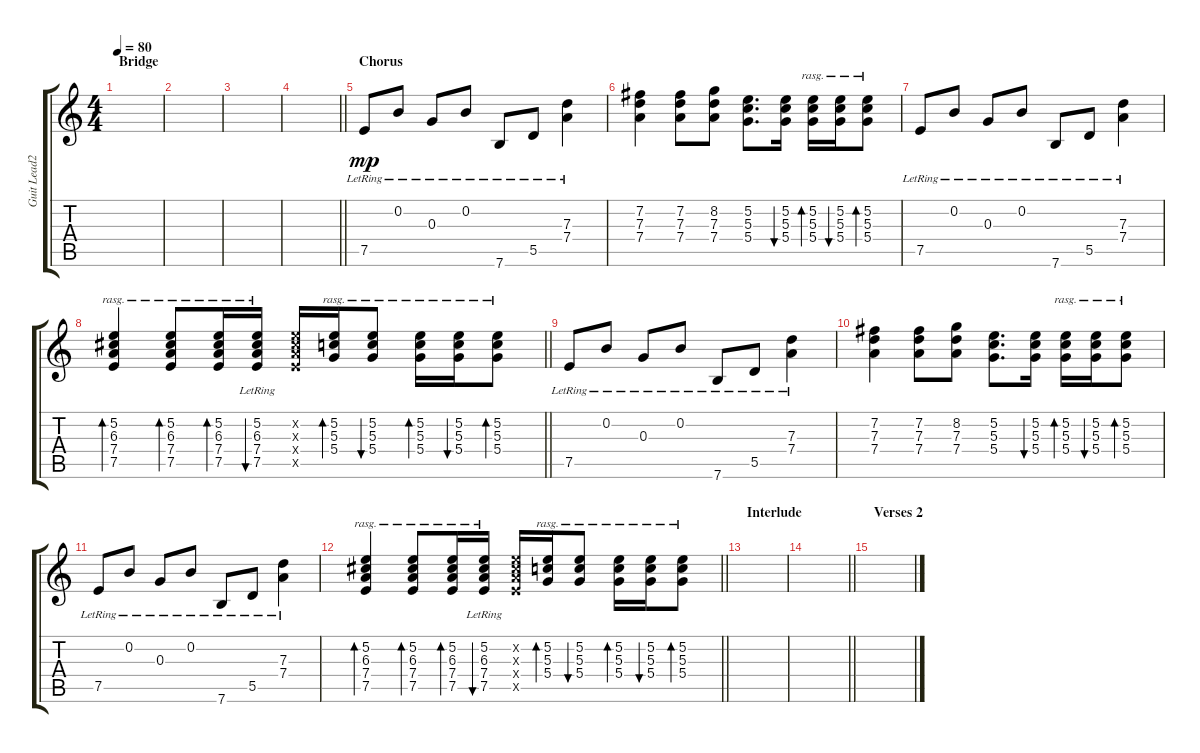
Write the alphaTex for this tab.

\track ("Guit Lead2" "Guit Lead2") {instrument overdrivenguitar}
\staff {score tabs}
\tuning (E4 B3 G3 D3 A2 E2) {hide}
\ts (4 4)
\section ("" "Bridge")
\tempo 80
\clef g2
\ks c
|
|
|
\barLineRight lightlight
|
\section ("" "Chorus")
7.5{lr}.8{dy mp} 0.2{lr}.8 0.3{lr}.8 0.2{lr}.8 7.6{lr}.8 5.5{lr}.8 (7.3{lr} 7.4{lr}).4 |
(7.2 7.3 7.4).4 (7.2 7.3 7.4).8 (8.2 7.3 7.4).8 (5.2 5.3 5.4).8{d} (5.2 5.3 5.4).16{bu 30} (5.2 5.3 5.4).16{bd 30 rasg ii} (5.2 5.3 5.4).16{bu 30 rasg ii} (5.2 5.3 5.4).8{bd 30 rasg ii} |
7.5{lr}.8 0.2{lr}.8 0.3{lr}.8 0.2{lr}.8 7.6{lr}.8 5.5{lr}.8 (7.3{lr} 7.4{lr}).4 |
\barLineRight lightlight
(5.2 6.3 7.4 7.5).4{bd 480 rasg ii} (5.2 6.3 7.4 7.5).8{bd 60 rasg ii} (5.2 6.3 7.4 7.5).16{bd 60 rasg ii} (5.2{lr} 6.3{lr} 7.4{lr} 7.5{lr}).16{bu 30 rasg ii} (5.2{x} 6.3{x} 7.4{x} 7.5{x}).16 (5.2 5.3 5.4).16{bd 30 rasg ii} (5.2 5.3 5.4).8{bu 120 rasg ii} (5.2 5.3 5.4).16{bd 120 rasg ii} (5.2 5.3 5.4).16{bu 120 rasg ii} (5.2 5.3 5.4).8{bd 120 rasg ii} |
7.5{lr}.8 0.2{lr}.8 0.3{lr}.8 0.2{lr}.8 7.6{lr}.8 5.5{lr}.8 (7.3{lr} 7.4{lr}).4 |
(7.2 7.3 7.4).4 (7.2 7.3 7.4).8 (8.2 7.3 7.4).8 (5.2 5.3 5.4).8{d} (5.2 5.3 5.4).16{bu 30} (5.2 5.3 5.4).16{bd 30 rasg ii} (5.2 5.3 5.4).16{bu 30 rasg ii} (5.2 5.3 5.4).8{bd 30 rasg ii} |
7.5{lr}.8 0.2{lr}.8 0.3{lr}.8 0.2{lr}.8 7.6{lr}.8 5.5{lr}.8 (7.3{lr} 7.4{lr}).4 |
\barLineRight lightlight
(5.2 6.3 7.4 7.5).4{bd 480 rasg ii} (5.2 6.3 7.4 7.5).8{bd 60 rasg ii} (5.2 6.3 7.4 7.5).16{bd 60 rasg ii} (5.2{lr} 6.3{lr} 7.4{lr} 7.5{lr}).16{bu 30 rasg ii} (5.2{x} 6.3{x} 7.4{x} 7.5{x}).16 (5.2 5.3 5.4).16{bd 30 rasg ii} (5.2 5.3 5.4).8{bu 120 rasg ii} (5.2 5.3 5.4).16{bd 120 rasg ii} (5.2 5.3 5.4).16{bu 120 rasg ii} (5.2 5.3 5.4).8{bd 120 rasg ii} |
\section ("" "Interlude")
|
\barLineRight lightlight
|
\section ("" "Verses 2")
